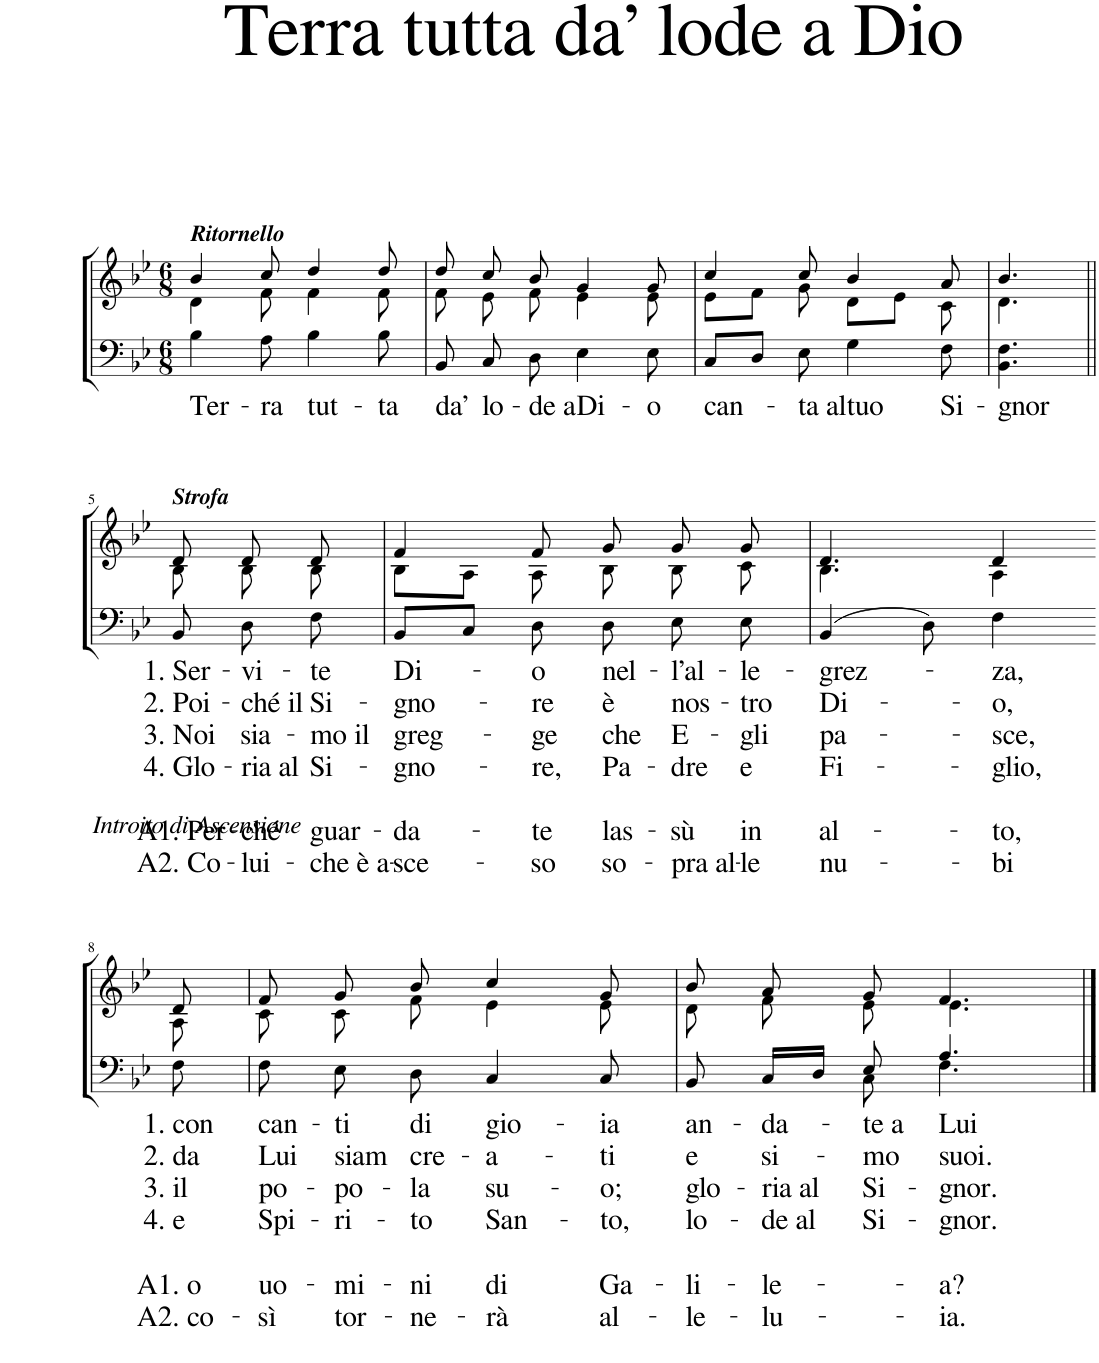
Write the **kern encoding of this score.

**kern	**text	**text	**text	**text	**text	**text	**text	**kern
*part2	*part2	*part2	*part2	*part2	*part2	*part2	*part2	*part1
*staff2	*staff2	*staff2	*staff2	*staff2	*staff2	*staff2	*staff2	*staff1
*I"Men	*	*	*	*	*	*	*	*I"Women
*clefF4	*	*	*	*	*	*	*	*clefG2
*k[b-e-]	*	*	*	*	*	*	*	*k[b-e-]
*M6/8	*	*	*	*	*	*	*	*M6/8
=1	=1	=1	=1	=1	=1	=1	=1	=1
!	!	!	!	!	!	!	!	!LO:TX:a:Bi:t=Ritornello
!	!LO:LY:b	!	!	!	!	!	!	!
*	*	*	*	*	*	*	*	*^
4B-\	Ter-	.	.	.	.	.	.	4b-/	4d\
!	!LO:LY:b	!	!	!	!	!	!	!	!
8A\	-ra	.	.	.	.	.	.	8cc/	8f\
!	!LO:LY:b	!	!	!	!	!	!	!	!
4B-\	tut-	.	.	.	.	.	.	4dd/	4f\
!	!LO:LY:b	!	!	!	!	!	!	!	!
8B-\	-ta	.	.	.	.	.	.	8dd/	8f\
=2	=2	=2	=2	=2	=2	=2	=2	=2	=2
!	!LO:LY:b	!	!	!	!	!	!	!	!
8BB-/	da’	.	.	.	.	.	.	8dd/	8f\
!	!LO:LY:b	!	!	!	!	!	!	!	!
8C/	lo-	.	.	.	.	.	.	8cc/	8e-\
!	!LO:LY:b	!	!	!	!	!	!	!	!
8D\	-de a	.	.	.	.	.	.	8b-/	8f\
!	!LO:LY:b	!	!	!	!	!	!	!	!
4E-\	Di-	.	.	.	.	.	.	4g/	4e-\
!	!LO:LY:b	!	!	!	!	!	!	!	!
8E-\	-o	.	.	.	.	.	.	8g/	8e-\
=3	=3	=3	=3	=3	=3	=3	=3	=3	=3
!	!LO:LY:b	!	!	!	!	!	!	!	!
8C/L	can-	.	.	.	.	.	.	4cc/	8e-\L
8D/J	.	.	.	.	.	.	.	.	8f\J
!	!LO:LY:b	!	!	!	!	!	!	!	!
8E-\	-ta al	.	.	.	.	.	.	8cc/	8g\
!	!LO:LY:b	!	!	!	!	!	!	!	!
4G\	tuo	.	.	.	.	.	.	4b-/	8d\L
.	.	.	.	.	.	.	.	.	8e-\J
!	!LO:LY:b	!	!	!	!	!	!	!	!
8F\	Si-	.	.	.	.	.	.	8a/	8c\
=4	=4	=4	=4	=4	=4	=4	=4	=4	=4
!	!LO:LY:b	!	!	!	!	!	!	!	!
4.BB-\ 4.F\	-gnor	.	.	.	.	.	.	4.b-/	4.d\
!!LO:LB:g=z	!!
=5||	=5||	=5||	=5||	=5||	=5||	=5||	=5||	=5||	=5||
*k[b-e-]	*	*	*	*	*	*	*	*	*
!	!	!	!	!	!	!	!	!LO:TX:a:Bi:t=Strofa	!
!LO:TX:b:i:t=Introito di Ascensione	!	!	!	!	!	!	!	!	!
!	!LO:LY:b	!LO:LY:b	!LO:LY:b	!LO:LY:b	!	!LO:LY:b	!LO:LY:b	!	!
8BB-/	1. Ser-	2. Poi-	3. Noi	4. Glo-	.	A1. Per-	A2. Co-	8d/	8B-\
!	!LO:LY:b	!LO:LY:b	!LO:LY:b	!LO:LY:b	!	!LO:LY:b	!LO:LY:b	!	!
8D\	-vi-	-ché il	sia-	-ria al	.	-ché	-lui-	8d/	8B-\
!	!LO:LY:b	!LO:LY:b	!LO:LY:b	!LO:LY:b	!	!LO:LY:b	!LO:LY:b	!	!
8F\	-te	Si-	-mo il	Si-	.	guar-	-che è a-	8d/	8B-\
=6	=6	=6	=6	=6	=6	=6	=6	=6	=6
!	!LO:LY:b	!LO:LY:b	!LO:LY:b	!LO:LY:b	!	!LO:LY:b	!LO:LY:b	!	!
8BB-/L	Di-	-gno-	greg-	-gno-	.	-da-	-sce-	4f/	8B-\L
8C/J	.	.	.	.	.	.	.	.	8A\J
!	!LO:LY:b	!LO:LY:b	!LO:LY:b	!LO:LY:b	!	!LO:LY:b	!LO:LY:b	!	!
8D\	-o	-re	-ge	-re,	.	-te	-so	8f/	8A\
!	!LO:LY:b	!LO:LY:b	!LO:LY:b	!LO:LY:b	!	!LO:LY:b	!LO:LY:b	!	!
8D\	nel-	è	che	Pa-	.	las-	so-	8g/	8B-\
!	!LO:LY:b	!LO:LY:b	!LO:LY:b	!LO:LY:b	!	!LO:LY:b	!LO:LY:b	!	!
8E-\	-l’al-	nos-	E-	-dre	.	-sù	-pra al-	8g/	8B-\
!	!LO:LY:b	!LO:LY:b	!LO:LY:b	!LO:LY:b	!	!LO:LY:b	!LO:LY:b	!	!
8E-\	-le-	-tro	-gli	e	.	in	-le	8g/	8c\
=7	=7	=7	=7	=7	=7	=7	=7	=7	=7
!	!LO:LY:b	!LO:LY:b	!LO:LY:b	!LO:LY:b	!	!LO:LY:b	!LO:LY:b	!	!
(4BB-/	-grez-	Di-	pa-	Fi-	.	al-	nu-	4.d/	4.B-\
8D\)	.	.	.	.	.	.	.	.	.
!	!LO:LY:b	!LO:LY:b	!LO:LY:b	!LO:LY:b	!	!LO:LY:b	!LO:LY:b	!	!
4F\	-za,	-o,	-sce,	-glio,	.	-to,	-bi	4d/	4A\
!!LO:LB:g=z	!!
=8-	=8-	=8-	=8-	=8-	=8-	=8-	=8-	=8-	=8-
!	!LO:LY:b	!LO:LY:b	!LO:LY:b	!LO:LY:b	!	!LO:LY:b	!LO:LY:b	!	!
8F\	1. con	2. da	3. il	4. e	.	A1. o	A2. co-	8d/	8A\
=9	=9	=9	=9	=9	=9	=9	=9	=9	=9
!	!LO:LY:b	!LO:LY:b	!LO:LY:b	!LO:LY:b	!	!LO:LY:b	!LO:LY:b	!	!
8F\	can-	Lui	po-	Spi-	.	uo-	-sì	8f/	8c\
!	!LO:LY:b	!LO:LY:b	!LO:LY:b	!LO:LY:b	!	!LO:LY:b	!LO:LY:b	!	!
8E-\	-ti	siam	-po-	-ri-	.	-mi-	tor-	8g/	8c\
!	!LO:LY:b	!LO:LY:b	!LO:LY:b	!LO:LY:b	!	!LO:LY:b	!LO:LY:b	!	!
8D\	di	cre-	-la	-to	.	-ni	-ne-	8b-/	8f\
!	!LO:LY:b	!LO:LY:b	!LO:LY:b	!LO:LY:b	!	!LO:LY:b	!LO:LY:b	!	!
4C/	gio-	-a-	su-	San-	.	di	-rà	4cc/	4e-\
!	!LO:LY:b	!LO:LY:b	!LO:LY:b	!LO:LY:b	!	!LO:LY:b	!LO:LY:b	!	!
8C/	-ia	-ti	-o;	-to,	.	Ga-	al-	8g/	8e-\
=10	=10	=10	=10	=10	=10	=10	=10	=10	=10
!	!LO:LY:b	!LO:LY:b	!LO:LY:b	!LO:LY:b	!	!LO:LY:b	!LO:LY:b	!	!
*^	*	*	*	*	*	*	*	*	*
8BB-/	4ryy	an-	e	glo-	lo-	.	-li-	-le-	8b-/	8d\
!	!	!LO:LY:b	!LO:LY:b	!LO:LY:b	!LO:LY:b	!	!LO:LY:b	!LO:LY:b	!	!
16C/LL	.	-da-	si-	-ria al	-de al	.	-le-	-lu-	8a/	8f\
16D/JJ	.	.	.	.	.	.	.	.	.	.
!	!	!LO:LY:b	!LO:LY:b	!LO:LY:b	!LO:LY:b	!	!	!	!	!
8E-/	8C\	-te a	-mo	Si-	Si-	.	.	.	8g/	8e-\
!	!	!LO:LY:b	!LO:LY:b	!LO:LY:b	!LO:LY:b	!	!LO:LY:b	!LO:LY:b	!	!
4.A/	4.F\	Lui	suoi.	-gnor.	-gnor.	.	-a?	-ia.	4.f/	4.e-\
*v	*v	*	*	*	*	*	*	*	*	*
*	*	*	*	*	*	*	*	*v	*v
==	==	==	==	==	==	==	==	==
*-	*-	*-	*-	*-	*-	*-	*-	*-
